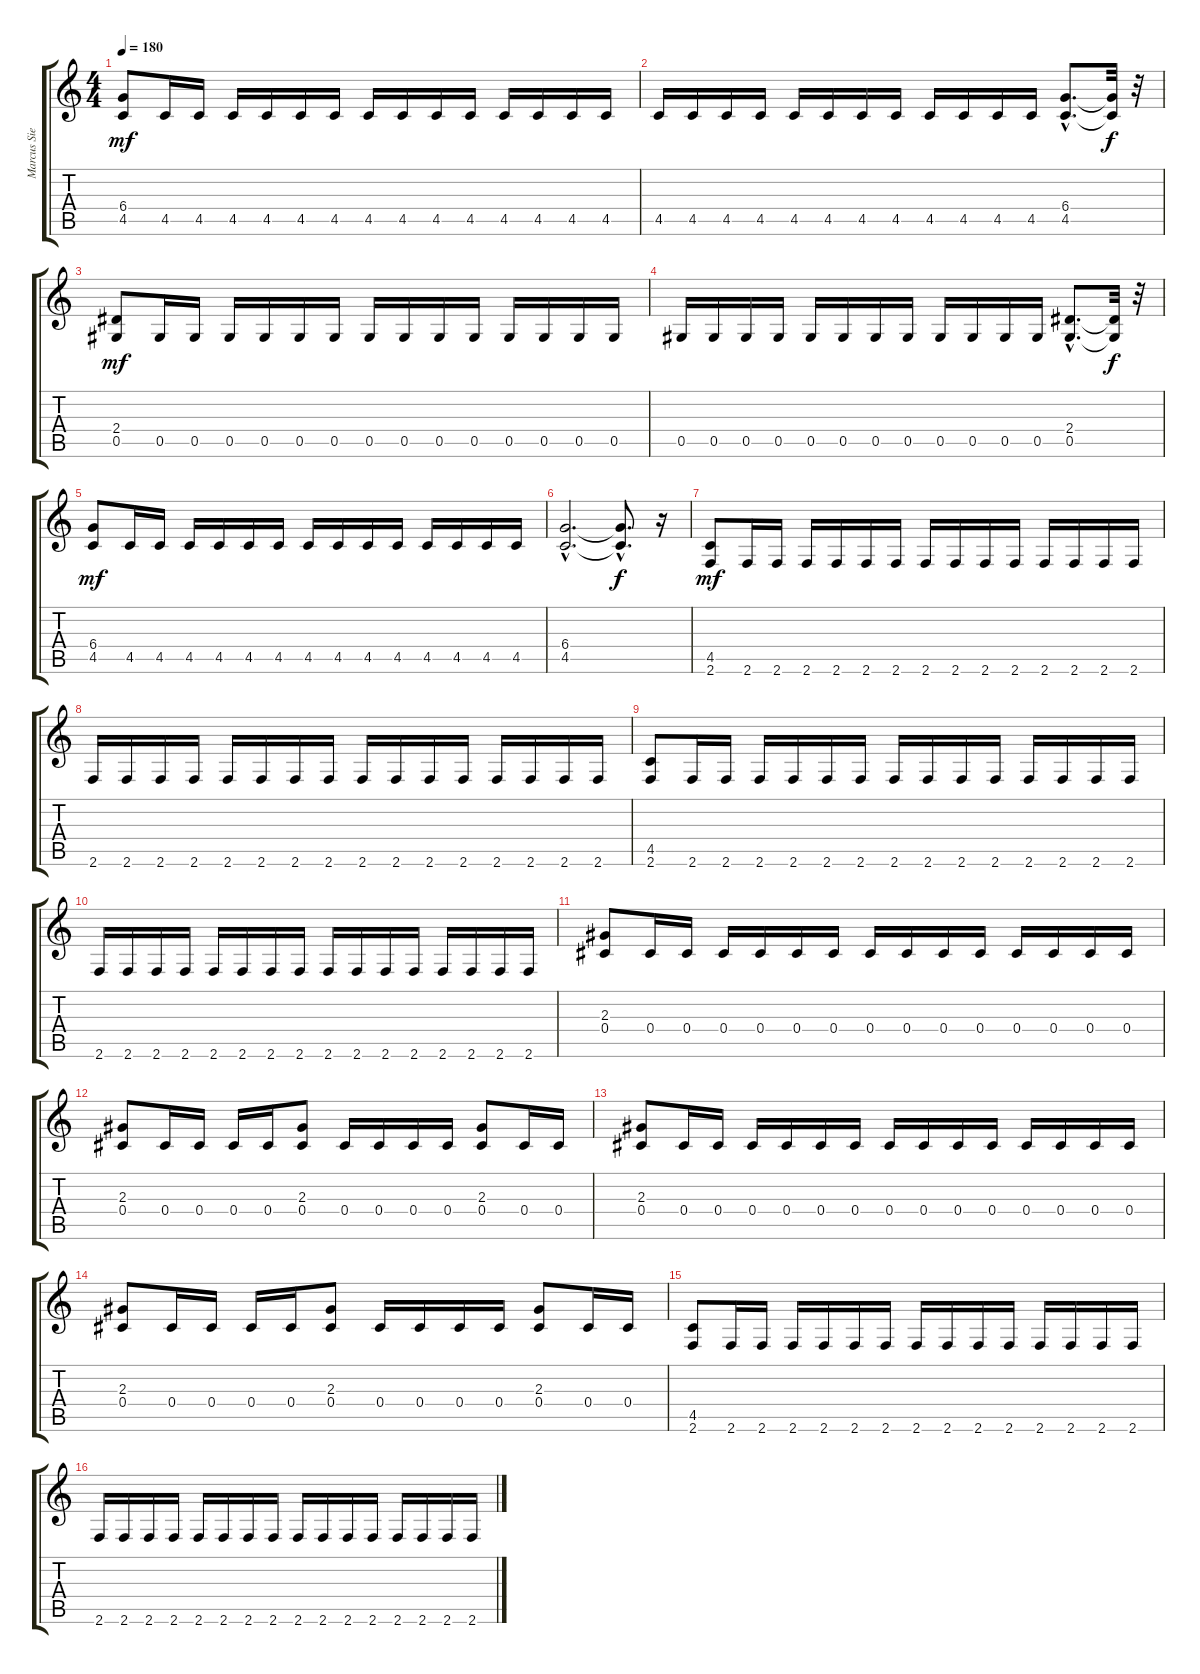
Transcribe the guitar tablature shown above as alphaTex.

\track ("Marcus Siepen" "Marcus Sie") {instrument distortionguitar}
\staff {score tabs}
\tuning (Eb4 Bb3 Gb3 Db3 Ab2 Eb2) {hide}
\ts (4 4)
\tempo 180
\clef g2
\ks c
(6.4 4.5).8{dy mf} 4.5.16 4.5.16 4.5.16 4.5.16 4.5.16 4.5.16 4.5.16 4.5.16 4.5.16 4.5.16 4.5.16 4.5.16 4.5.16 4.5.16 |
4.5.16 4.5.16 4.5.16 4.5.16 4.5.16 4.5.16 4.5.16 4.5.16 4.5.16 4.5.16 4.5.16 4.5.16 (6.4{hac} 4.5{hac}).8{d} (6.4{t} 4.5{t}).32{dy f} r.32 |
(2.4 0.5).8{dy mf} 0.5.16 0.5.16 0.5.16 0.5.16 0.5.16 0.5.16 0.5.16 0.5.16 0.5.16 0.5.16 0.5.16 0.5.16 0.5.16 0.5.16 |
0.5.16 0.5.16 0.5.16 0.5.16 0.5.16 0.5.16 0.5.16 0.5.16 0.5.16 0.5.16 0.5.16 0.5.16 (2.4{hac} 0.5{hac}).8{d} (2.4{t} 0.5{t}).32{dy f} r.32 |
(6.4 4.5).8{dy mf} 4.5.16 4.5.16 4.5.16 4.5.16 4.5.16 4.5.16 4.5.16 4.5.16 4.5.16 4.5.16 4.5.16 4.5.16 4.5.16 4.5.16 |
(6.4{hac} 4.5{hac}).2{d} (6.4{hac t} 4.5{hac t}).8{d dy f} r.16 |
(4.5 2.6).8{dy mf} 2.6.16 2.6.16 2.6.16 2.6.16 2.6.16 2.6.16 2.6.16 2.6.16 2.6.16 2.6.16 2.6.16 2.6.16 2.6.16 2.6.16 |
2.6.16 2.6.16 2.6.16 2.6.16 2.6.16 2.6.16 2.6.16 2.6.16 2.6.16 2.6.16 2.6.16 2.6.16 2.6.16 2.6.16 2.6.16 2.6.16 |
(4.5 2.6).8 2.6.16 2.6.16 2.6.16 2.6.16 2.6.16 2.6.16 2.6.16 2.6.16 2.6.16 2.6.16 2.6.16 2.6.16 2.6.16 2.6.16 |
2.6.16 2.6.16 2.6.16 2.6.16 2.6.16 2.6.16 2.6.16 2.6.16 2.6.16 2.6.16 2.6.16 2.6.16 2.6.16 2.6.16 2.6.16 2.6.16 |
(2.3 0.4).8 0.4.16 0.4.16 0.4.16 0.4.16 0.4.16 0.4.16 0.4.16 0.4.16 0.4.16 0.4.16 0.4.16 0.4.16 0.4.16 0.4.16 |
(2.3 0.4).8 0.4.16 0.4.16 0.4.16 0.4.16 (2.3 0.4).8 0.4.16 0.4.16 0.4.16 0.4.16 (2.3 0.4).8 0.4.16 0.4.16 |
(2.3 0.4).8 0.4.16 0.4.16 0.4.16 0.4.16 0.4.16 0.4.16 0.4.16 0.4.16 0.4.16 0.4.16 0.4.16 0.4.16 0.4.16 0.4.16 |
(2.3 0.4).8 0.4.16 0.4.16 0.4.16 0.4.16 (2.3 0.4).8 0.4.16 0.4.16 0.4.16 0.4.16 (2.3 0.4).8 0.4.16 0.4.16 |
(4.5 2.6).8 2.6.16 2.6.16 2.6.16 2.6.16 2.6.16 2.6.16 2.6.16 2.6.16 2.6.16 2.6.16 2.6.16 2.6.16 2.6.16 2.6.16 |
2.6.16 2.6.16 2.6.16 2.6.16 2.6.16 2.6.16 2.6.16 2.6.16 2.6.16 2.6.16 2.6.16 2.6.16 2.6.16 2.6.16 2.6.16 2.6.16
